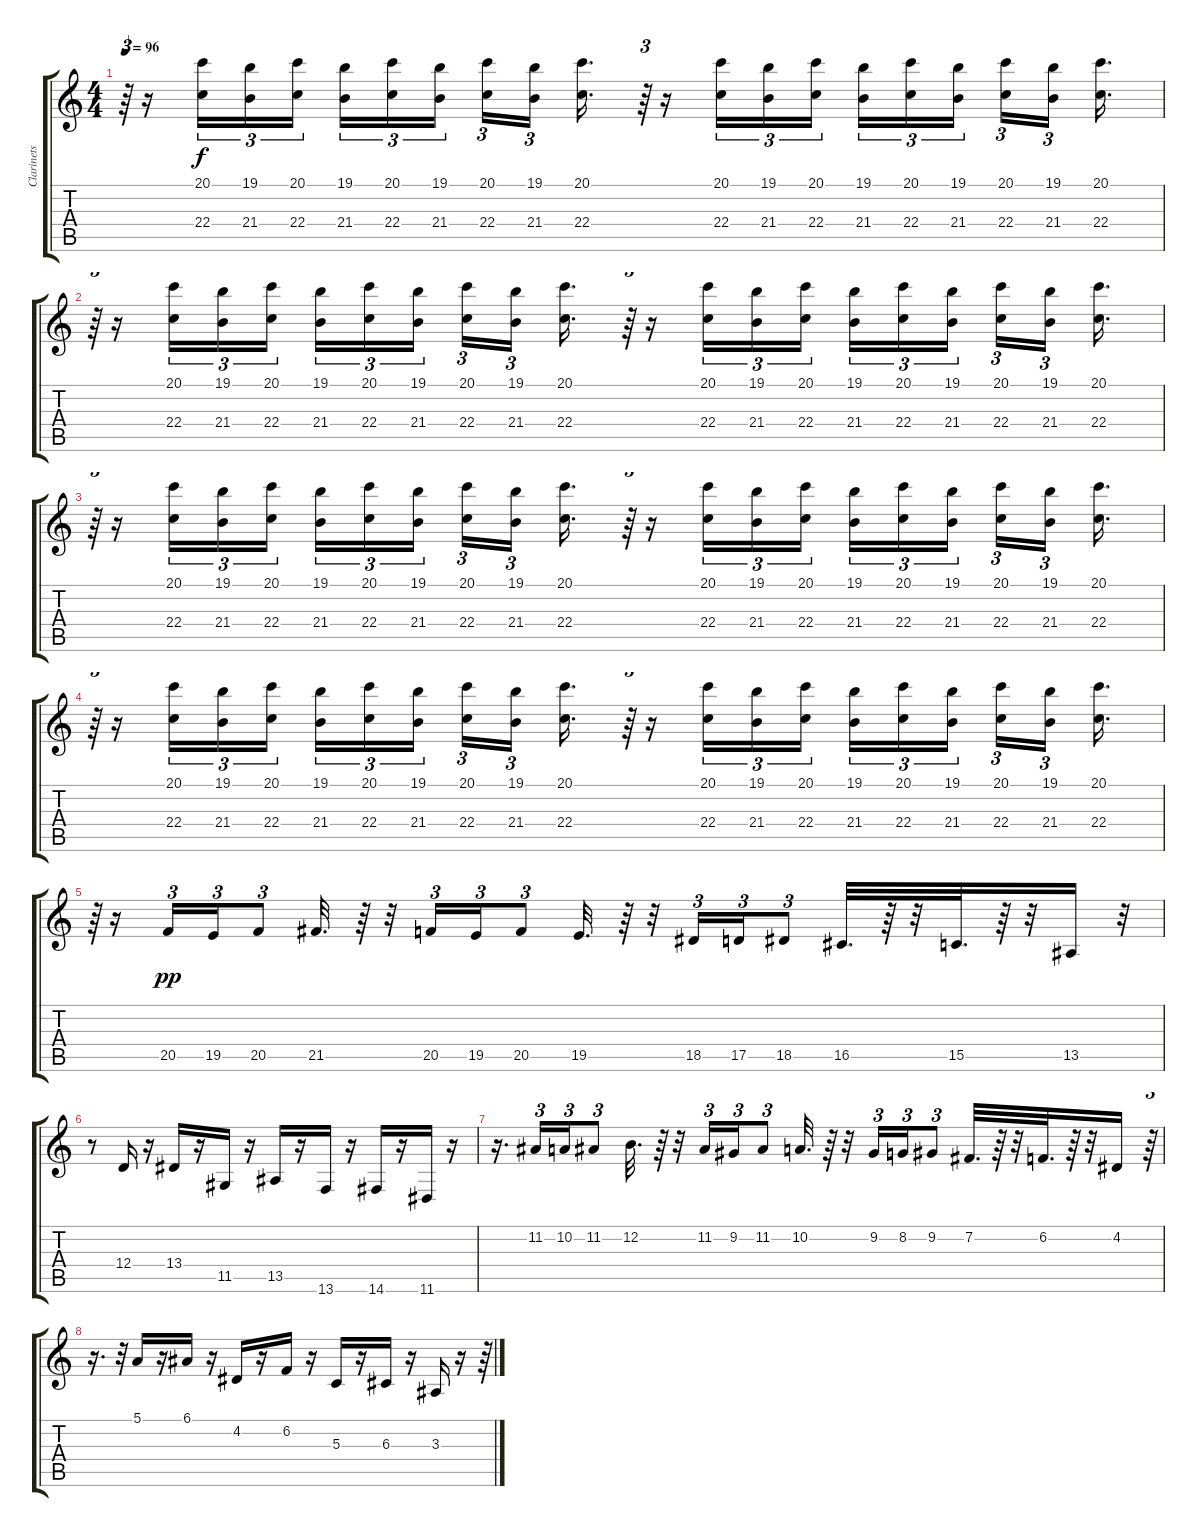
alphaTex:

\track ("Clarinets" "Clarinets") {instrument clarinet}
\staff {score tabs}
\tuning (E4 B3 G3 D3 A2 E2) {hide}
\ts (4 4)
\tempo 96
\clef g2
\ks c
r.64{tu (3 2) dy f} r.16 (20.1 22.4).16{tu (3 2)} (19.1 21.4).16{tu (3 2)} (20.1 22.4).16{tu (3 2) beam splitsecondary} (19.1 21.4).16{tu (3 2)} (20.1 22.4).16{tu (3 2)} (19.1 21.4).16{tu (3 2) beam splitsecondary} (20.1 22.4).16{tu (3 2)} (19.1 21.4).16{tu (3 2) beam splitsecondary} (20.1 22.4).16{d} r.64{tu (3 2)} r.16 (20.1 22.4).16{tu (3 2)} (19.1 21.4).16{tu (3 2)} (20.1 22.4).16{tu (3 2) beam splitsecondary} (19.1 21.4).16{tu (3 2)} (20.1 22.4).16{tu (3 2)} (19.1 21.4).16{tu (3 2) beam splitsecondary} (20.1 22.4).16{tu (3 2)} (19.1 21.4).16{tu (3 2) beam splitsecondary} (20.1 22.4).16{d} |
r.64{tu (3 2)} r.16 (20.1 22.4).16{tu (3 2)} (19.1 21.4).16{tu (3 2)} (20.1 22.4).16{tu (3 2) beam splitsecondary} (19.1 21.4).16{tu (3 2)} (20.1 22.4).16{tu (3 2)} (19.1 21.4).16{tu (3 2) beam splitsecondary} (20.1 22.4).16{tu (3 2)} (19.1 21.4).16{tu (3 2) beam splitsecondary} (20.1 22.4).16{d} r.64{tu (3 2)} r.16 (20.1 22.4).16{tu (3 2)} (19.1 21.4).16{tu (3 2)} (20.1 22.4).16{tu (3 2) beam splitsecondary} (19.1 21.4).16{tu (3 2)} (20.1 22.4).16{tu (3 2)} (19.1 21.4).16{tu (3 2) beam splitsecondary} (20.1 22.4).16{tu (3 2)} (19.1 21.4).16{tu (3 2) beam splitsecondary} (20.1 22.4).16{d} |
r.64{tu (3 2)} r.16 (20.1 22.4).16{tu (3 2)} (19.1 21.4).16{tu (3 2)} (20.1 22.4).16{tu (3 2) beam splitsecondary} (19.1 21.4).16{tu (3 2)} (20.1 22.4).16{tu (3 2)} (19.1 21.4).16{tu (3 2) beam splitsecondary} (20.1 22.4).16{tu (3 2)} (19.1 21.4).16{tu (3 2) beam splitsecondary} (20.1 22.4).16{d} r.64{tu (3 2)} r.16 (20.1 22.4).16{tu (3 2)} (19.1 21.4).16{tu (3 2)} (20.1 22.4).16{tu (3 2) beam splitsecondary} (19.1 21.4).16{tu (3 2)} (20.1 22.4).16{tu (3 2)} (19.1 21.4).16{tu (3 2) beam splitsecondary} (20.1 22.4).16{tu (3 2)} (19.1 21.4).16{tu (3 2) beam splitsecondary} (20.1 22.4).16{d} |
r.64{tu (3 2)} r.16 (20.1 22.4).16{tu (3 2)} (19.1 21.4).16{tu (3 2)} (20.1 22.4).16{tu (3 2) beam splitsecondary} (19.1 21.4).16{tu (3 2)} (20.1 22.4).16{tu (3 2)} (19.1 21.4).16{tu (3 2) beam splitsecondary} (20.1 22.4).16{tu (3 2)} (19.1 21.4).16{tu (3 2) beam splitsecondary} (20.1 22.4).16{d} r.64{tu (3 2)} r.16 (20.1 22.4).16{tu (3 2)} (19.1 21.4).16{tu (3 2)} (20.1 22.4).16{tu (3 2) beam splitsecondary} (19.1 21.4).16{tu (3 2)} (20.1 22.4).16{tu (3 2)} (19.1 21.4).16{tu (3 2) beam splitsecondary} (20.1 22.4).16{tu (3 2)} (19.1 21.4).16{tu (3 2) beam splitsecondary} (20.1 22.4).16{d} |
r.64{tu (3 2)} r.16 20.5.16{tu (3 2) dy pp} 19.5.16{tu (3 2)} 20.5.8{tu (3 2)} 21.5.32{d} r.64 r.32 20.5.16{tu (3 2)} 19.5.16{tu (3 2)} 20.5.8{tu (3 2)} 19.5.32{d} r.64 r.32 18.5.16{tu (3 2)} 17.5.16{tu (3 2)} 18.5.8{tu (3 2)} 16.5.32{d} r.64 r.32 15.5.32{d} r.64 r.32 13.5.16 r.32 |
r.8 12.4.16 r.16 13.4.16 r.16 11.5.16 r.16 13.5.16 r.16 13.6.16 r.16 14.6.16 r.16 11.6.16 r.16 |
r.16{d} 11.2.16{tu (3 2)} 10.2.16{tu (3 2)} 11.2.8{tu (3 2)} 12.2.32{d} r.64 r.32 11.2.16{tu (3 2)} 9.2.16{tu (3 2)} 11.2.8{tu (3 2)} 10.2.32{d} r.64 r.32 9.2.16{tu (3 2)} 8.2.16{tu (3 2)} 9.2.8{tu (3 2)} 7.2.32{d} r.64 r.32 6.2.32{d} r.64 r.32 4.2.16 r.64{tu (3 2)} |
r.16{d} r.32{tu (3 2)} 5.1.16 r.16 6.1.16 r.16 4.2.16 r.16 6.2.16 r.16 5.3.16 r.16 6.3.16 r.16 3.3.16 r.16 r.64{tu (3 2)}
